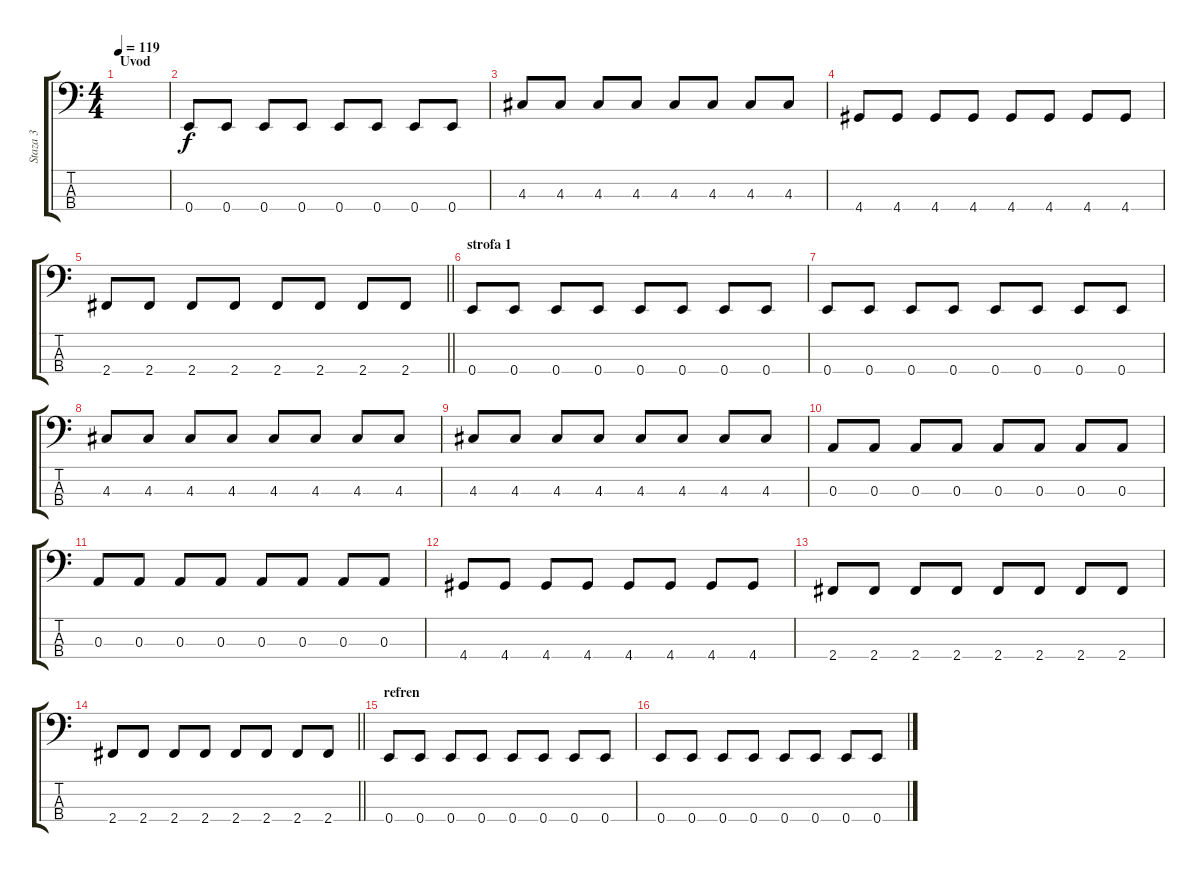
\track ("Staza 3" "Staza 3") {instrument electricbassfinger}
\staff {score tabs}
\tuning (G2 D2 A1 E1) {hide}
\ts (4 4)
\section ("" "Uvod")
\tempo 119
\clef f4
\ks c
|
0.4.8 0.4.8 0.4.8 0.4.8 0.4.8 0.4.8 0.4.8 0.4.8 |
4.3.8 4.3.8 4.3.8 4.3.8 4.3.8 4.3.8 4.3.8 4.3.8 |
4.4.8 4.4.8 4.4.8 4.4.8 4.4.8 4.4.8 4.4.8 4.4.8 |
\barLineRight lightlight
2.4.8 2.4.8 2.4.8 2.4.8 2.4.8 2.4.8 2.4.8 2.4.8 |
\section ("" "strofa 1")
0.4.8 0.4.8 0.4.8 0.4.8 0.4.8 0.4.8 0.4.8 0.4.8 |
0.4.8 0.4.8 0.4.8 0.4.8 0.4.8 0.4.8 0.4.8 0.4.8 |
4.3.8 4.3.8 4.3.8 4.3.8 4.3.8 4.3.8 4.3.8 4.3.8 |
4.3.8 4.3.8 4.3.8 4.3.8 4.3.8 4.3.8 4.3.8 4.3.8 |
0.3.8 0.3.8 0.3.8 0.3.8 0.3.8 0.3.8 0.3.8 0.3.8 |
0.3.8 0.3.8 0.3.8 0.3.8 0.3.8 0.3.8 0.3.8 0.3.8 |
4.4.8 4.4.8 4.4.8 4.4.8 4.4.8 4.4.8 4.4.8 4.4.8 |
2.4.8 2.4.8 2.4.8 2.4.8 2.4.8 2.4.8 2.4.8 2.4.8 |
\barLineRight lightlight
2.4.8 2.4.8 2.4.8 2.4.8 2.4.8 2.4.8 2.4.8 2.4.8 |
\section ("" "refren")
0.4.8 0.4.8 0.4.8 0.4.8 0.4.8 0.4.8 0.4.8 0.4.8 |
0.4.8 0.4.8 0.4.8 0.4.8 0.4.8 0.4.8 0.4.8 0.4.8
